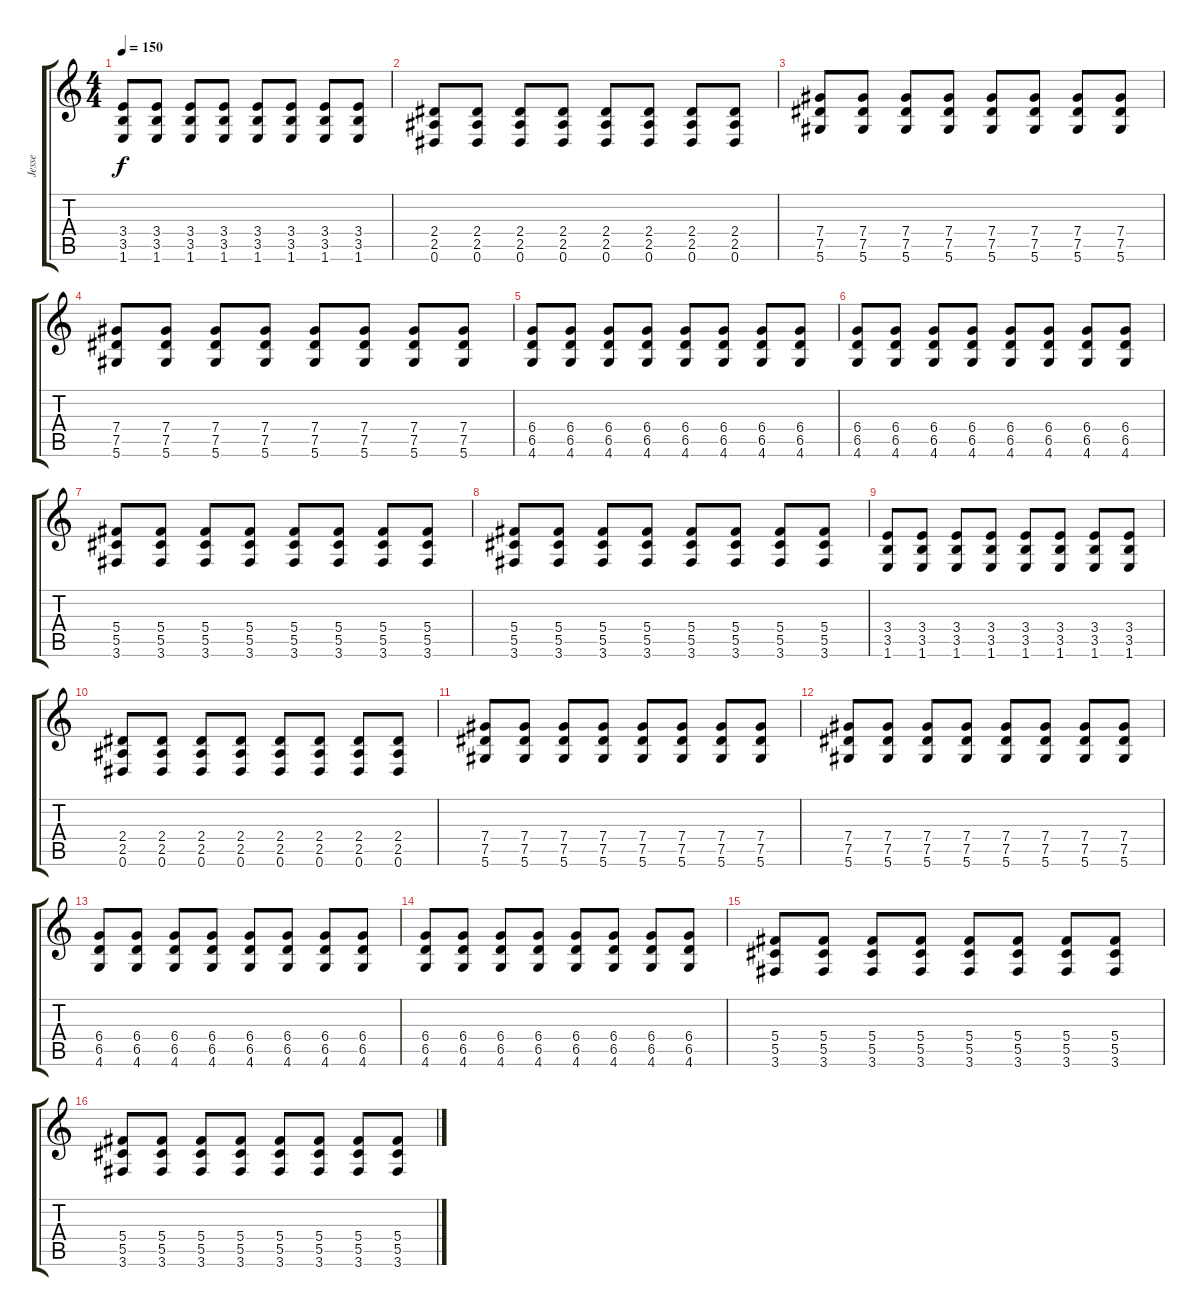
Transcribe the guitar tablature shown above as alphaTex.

\track ("Jesse" "Jesse") {instrument overdrivenguitar}
\staff {score tabs}
\tuning (Eb4 Bb3 Gb3 Db3 Ab2 Eb2) {hide}
\ts (4 4)
\tempo 150
\clef g2
\ks c
(3.4 3.5 1.6).8{dy f} (3.4 3.5 1.6).8 (3.4 3.5 1.6).8 (3.4 3.5 1.6).8 (3.4 3.5 1.6).8 (3.4 3.5 1.6).8 (3.4 3.5 1.6).8 (3.4 3.5 1.6).8 |
(2.4 2.5 0.6).8 (2.4 2.5 0.6).8 (2.4 2.5 0.6).8 (2.4 2.5 0.6).8 (2.4 2.5 0.6).8 (2.4 2.5 0.6).8 (2.4 2.5 0.6).8 (2.4 2.5 0.6).8 |
(7.4 7.5 5.6).8 (7.4 7.5 5.6).8 (7.4 7.5 5.6).8 (7.4 7.5 5.6).8 (7.4 7.5 5.6).8 (7.4 7.5 5.6).8 (7.4 7.5 5.6).8 (7.4 7.5 5.6).8 |
(7.4 7.5 5.6).8 (7.4 7.5 5.6).8 (7.4 7.5 5.6).8 (7.4 7.5 5.6).8 (7.4 7.5 5.6).8 (7.4 7.5 5.6).8 (7.4 7.5 5.6).8 (7.4 7.5 5.6).8 |
(6.4 6.5 4.6).8 (6.4 6.5 4.6).8 (6.4 6.5 4.6).8 (6.4 6.5 4.6).8 (6.4 6.5 4.6).8 (6.4 6.5 4.6).8 (6.4 6.5 4.6).8 (6.4 6.5 4.6).8 |
(6.4 6.5 4.6).8 (6.4 6.5 4.6).8 (6.4 6.5 4.6).8 (6.4 6.5 4.6).8 (6.4 6.5 4.6).8 (6.4 6.5 4.6).8 (6.4 6.5 4.6).8 (6.4 6.5 4.6).8 |
(5.4 5.5 3.6).8 (5.4 5.5 3.6).8 (5.4 5.5 3.6).8 (5.4 5.5 3.6).8 (5.4 5.5 3.6).8 (5.4 5.5 3.6).8 (5.4 5.5 3.6).8 (5.4 5.5 3.6).8 |
(5.4 5.5 3.6).8 (5.4 5.5 3.6).8 (5.4 5.5 3.6).8 (5.4 5.5 3.6).8 (5.4 5.5 3.6).8 (5.4 5.5 3.6).8 (5.4 5.5 3.6).8 (5.4 5.5 3.6).8 |
(3.4 3.5 1.6).8 (3.4 3.5 1.6).8 (3.4 3.5 1.6).8 (3.4 3.5 1.6).8 (3.4 3.5 1.6).8 (3.4 3.5 1.6).8 (3.4 3.5 1.6).8 (3.4 3.5 1.6).8 |
(2.4 2.5 0.6).8 (2.4 2.5 0.6).8 (2.4 2.5 0.6).8 (2.4 2.5 0.6).8 (2.4 2.5 0.6).8 (2.4 2.5 0.6).8 (2.4 2.5 0.6).8 (2.4 2.5 0.6).8 |
(7.4 7.5 5.6).8 (7.4 7.5 5.6).8 (7.4 7.5 5.6).8 (7.4 7.5 5.6).8 (7.4 7.5 5.6).8 (7.4 7.5 5.6).8 (7.4 7.5 5.6).8 (7.4 7.5 5.6).8 |
(7.4 7.5 5.6).8 (7.4 7.5 5.6).8 (7.4 7.5 5.6).8 (7.4 7.5 5.6).8 (7.4 7.5 5.6).8 (7.4 7.5 5.6).8 (7.4 7.5 5.6).8 (7.4 7.5 5.6).8 |
(6.4 6.5 4.6).8 (6.4 6.5 4.6).8 (6.4 6.5 4.6).8 (6.4 6.5 4.6).8 (6.4 6.5 4.6).8 (6.4 6.5 4.6).8 (6.4 6.5 4.6).8 (6.4 6.5 4.6).8 |
(6.4 6.5 4.6).8 (6.4 6.5 4.6).8 (6.4 6.5 4.6).8 (6.4 6.5 4.6).8 (6.4 6.5 4.6).8 (6.4 6.5 4.6).8 (6.4 6.5 4.6).8 (6.4 6.5 4.6).8 |
(5.4 5.5 3.6).8 (5.4 5.5 3.6).8 (5.4 5.5 3.6).8 (5.4 5.5 3.6).8 (5.4 5.5 3.6).8 (5.4 5.5 3.6).8 (5.4 5.5 3.6).8 (5.4 5.5 3.6).8 |
(5.4 5.5 3.6).8 (5.4 5.5 3.6).8 (5.4 5.5 3.6).8 (5.4 5.5 3.6).8 (5.4 5.5 3.6).8 (5.4 5.5 3.6).8 (5.4 5.5 3.6).8 (5.4 5.5 3.6).8
